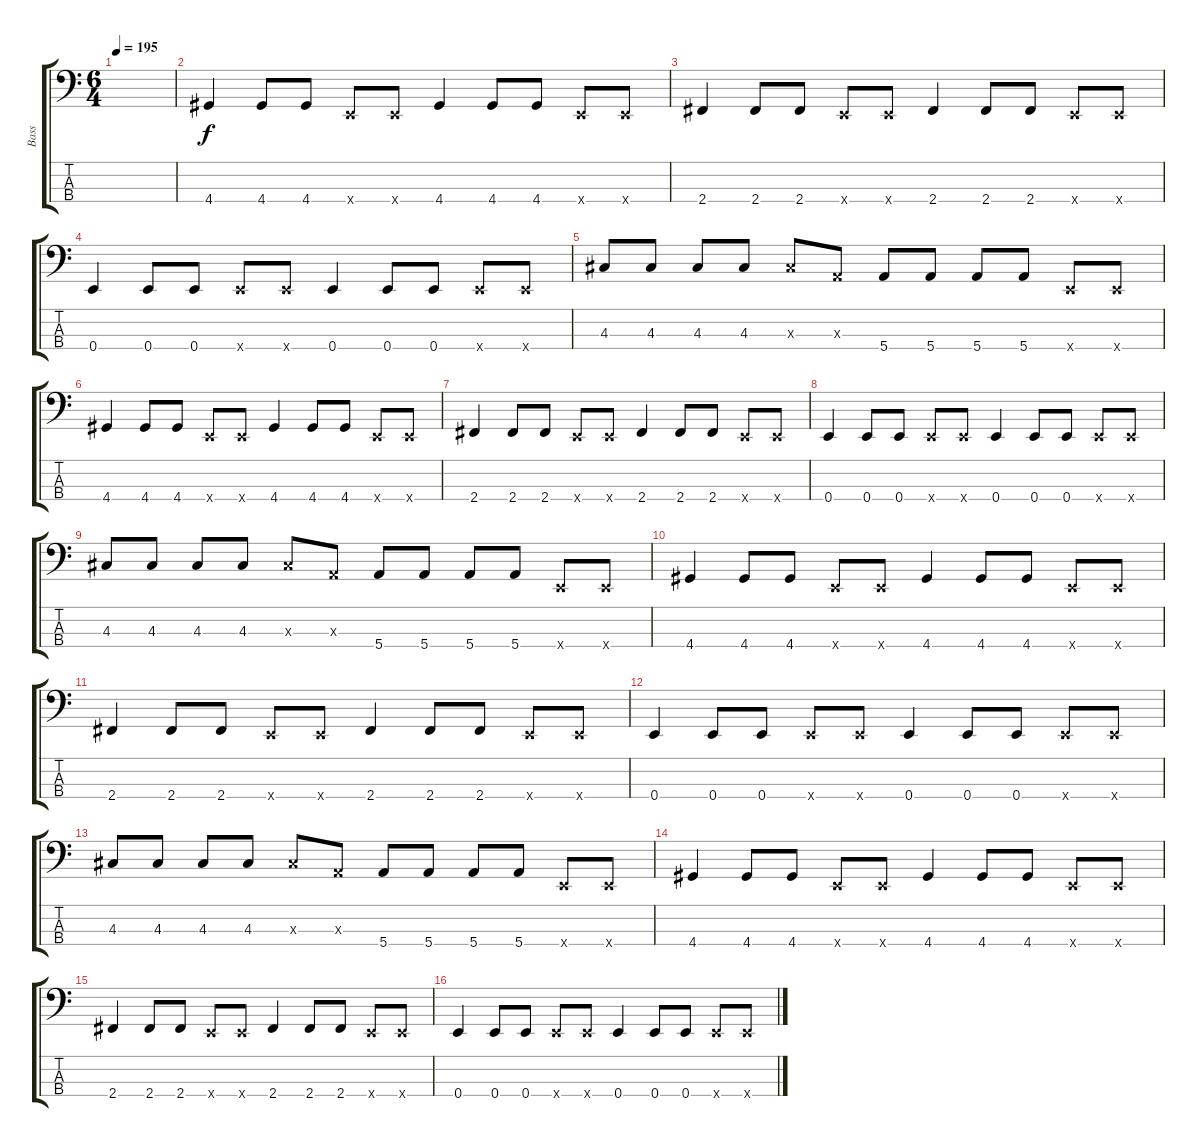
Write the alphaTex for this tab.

\track ("Bass" "Bass") {instrument electricbassfinger}
\staff {score tabs}
\tuning (G2 D2 A1 E1) {hide}
\ts (6 4)
\tempo 195
\clef f4
\ks c
|
4.4.4 4.4.8 4.4.8 0.4{x}.8 0.4{x}.8 4.4.4 4.4.8 4.4.8 0.4{x}.8 0.4{x}.8 |
2.4.4 2.4.8 2.4.8 0.4{x}.8 0.4{x}.8 2.4.4 2.4.8 2.4.8 0.4{x}.8 0.4{x}.8 |
0.4.4 0.4.8 0.4.8 0.4{x}.8 0.4{x}.8 0.4.4 0.4.8 0.4.8 0.4{x}.8 0.4{x}.8 |
4.3.8 4.3.8 4.3.8 4.3.8 4.3{x}.8 0.3{x}.8 5.4.8 5.4.8 5.4.8 5.4.8 0.4{x}.8 0.4{x}.8 |
4.4.4 4.4.8 4.4.8 0.4{x}.8 0.4{x}.8 4.4.4 4.4.8 4.4.8 0.4{x}.8 0.4{x}.8 |
2.4.4 2.4.8 2.4.8 0.4{x}.8 0.4{x}.8 2.4.4 2.4.8 2.4.8 0.4{x}.8 0.4{x}.8 |
0.4.4 0.4.8 0.4.8 0.4{x}.8 0.4{x}.8 0.4.4 0.4.8 0.4.8 0.4{x}.8 0.4{x}.8 |
4.3.8 4.3.8 4.3.8 4.3.8 4.3{x}.8 0.3{x}.8 5.4.8 5.4.8 5.4.8 5.4.8 0.4{x}.8 0.4{x}.8 |
4.4.4 4.4.8 4.4.8 0.4{x}.8 0.4{x}.8 4.4.4 4.4.8 4.4.8 0.4{x}.8 0.4{x}.8 |
2.4.4 2.4.8 2.4.8 0.4{x}.8 0.4{x}.8 2.4.4 2.4.8 2.4.8 0.4{x}.8 0.4{x}.8 |
0.4.4 0.4.8 0.4.8 0.4{x}.8 0.4{x}.8 0.4.4 0.4.8 0.4.8 0.4{x}.8 0.4{x}.8 |
4.3.8 4.3.8 4.3.8 4.3.8 4.3{x}.8 0.3{x}.8 5.4.8 5.4.8 5.4.8 5.4.8 0.4{x}.8 0.4{x}.8 |
4.4.4 4.4.8 4.4.8 0.4{x}.8 0.4{x}.8 4.4.4 4.4.8 4.4.8 0.4{x}.8 0.4{x}.8 |
2.4.4 2.4.8 2.4.8 0.4{x}.8 0.4{x}.8 2.4.4 2.4.8 2.4.8 0.4{x}.8 0.4{x}.8 |
0.4.4 0.4.8 0.4.8 0.4{x}.8 0.4{x}.8 0.4.4 0.4.8 0.4.8 0.4{x}.8 0.4{x}.8
